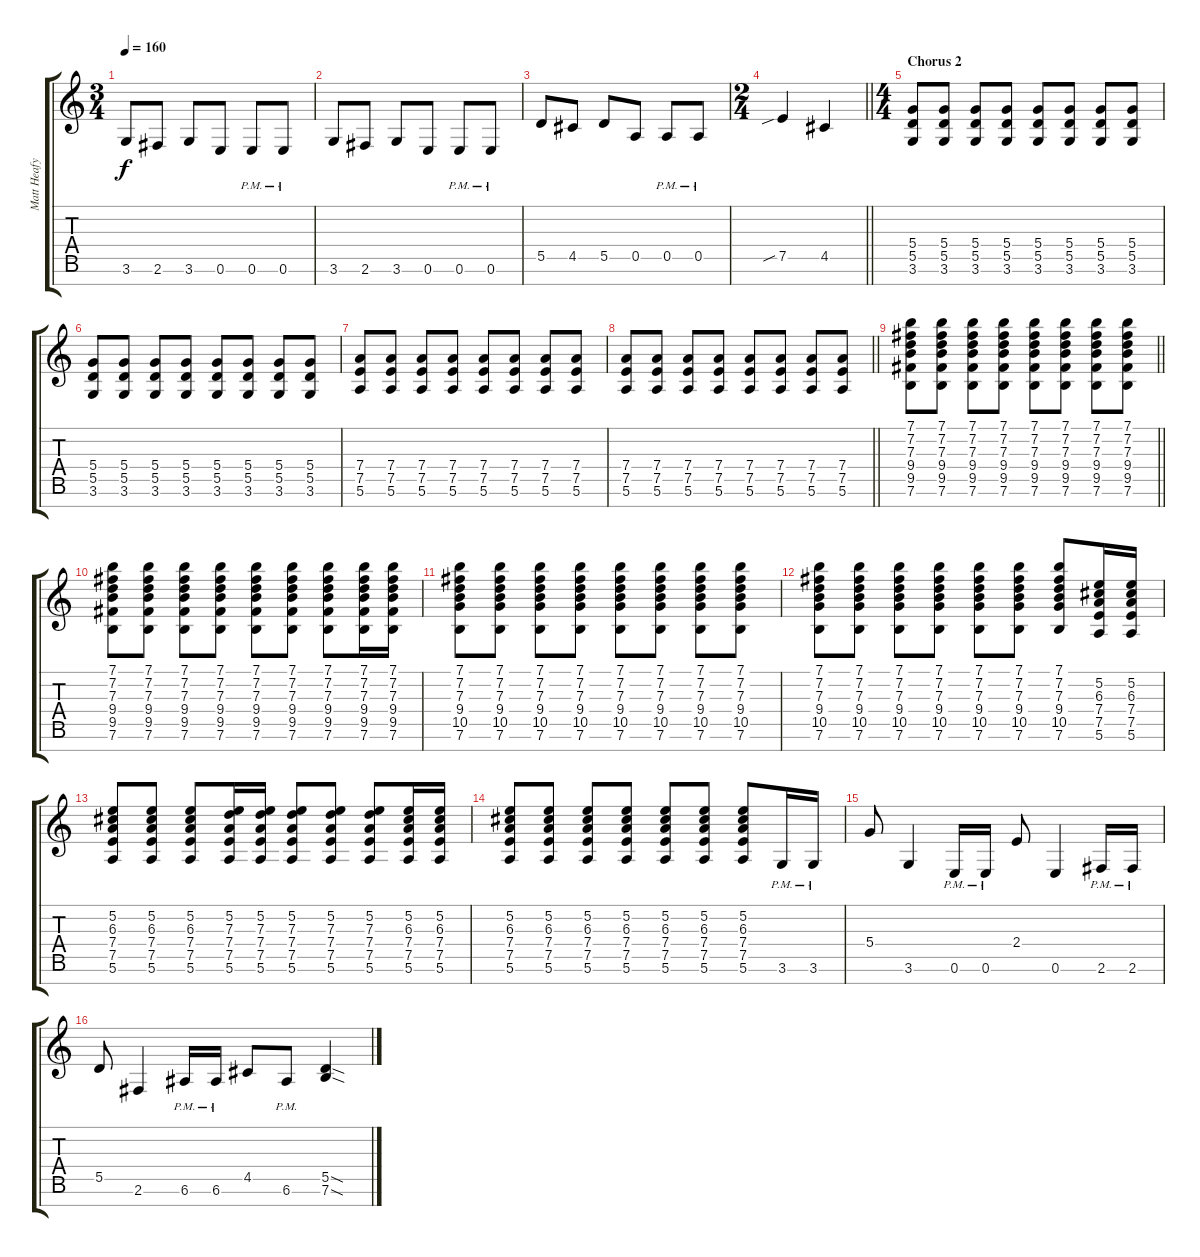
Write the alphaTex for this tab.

\track ("Matt Heafy" "Matt Heafy") {instrument distortionguitar}
\staff {score tabs}
\tuning (E4 B3 G3 D3 A2 E2 B1) {hide}
\ts (3 4)
\tempo 160
\clef g2
\ks c
3.6.8{dy f} 2.6.8 3.6.8 0.6.8 0.6{pm}.8 0.6{pm}.8 |
3.6.8 2.6.8 3.6.8 0.6.8 0.6{pm}.8 0.6{pm}.8 |
5.5.8 4.5.8 5.5.8 0.5.8 0.5{pm}.8 0.5{pm}.8 |
\ts (2 4)
\barLineRight lightlight
7.5{sib}.4 4.5.4 |
\ts (4 4)
\section ("" "Chorus 2")
(5.4 5.5 3.6).8 (5.4 5.5 3.6).8 (5.4 5.5 3.6).8 (5.4 5.5 3.6).8 (5.4 5.5 3.6).8 (5.4 5.5 3.6).8 (5.4 5.5 3.6).8 (5.4 5.5 3.6).8 |
(5.4 5.5 3.6).8 (5.4 5.5 3.6).8 (5.4 5.5 3.6).8 (5.4 5.5 3.6).8 (5.4 5.5 3.6).8 (5.4 5.5 3.6).8 (5.4 5.5 3.6).8 (5.4 5.5 3.6).8 |
(7.4 7.5 5.6).8 (7.4 7.5 5.6).8 (7.4 7.5 5.6).8 (7.4 7.5 5.6).8 (7.4 7.5 5.6).8 (7.4 7.5 5.6).8 (7.4 7.5 5.6).8 (7.4 7.5 5.6).8 |
\barLineRight lightlight
(7.4 7.5 5.6).8 (7.4 7.5 5.6).8 (7.4 7.5 5.6).8 (7.4 7.5 5.6).8 (7.4 7.5 5.6).8 (7.4 7.5 5.6).8 (7.4 7.5 5.6).8 (7.4 7.5 5.6).8 |
\section ("" "")
\barLineRight lightlight
(7.1 7.2 7.3 9.4 9.5 7.6).8 (7.1 7.2 7.3 9.4 9.5 7.6).8 (7.1 7.2 7.3 9.4 9.5 7.6).8 (7.1 7.2 7.3 9.4 9.5 7.6).8 (7.1 7.2 7.3 9.4 9.5 7.6).8 (7.1 7.2 7.3 9.4 9.5 7.6).8 (7.1 7.2 7.3 9.4 9.5 7.6).8 (7.1 7.2 7.3 9.4 9.5 7.6).8 |
(7.1 7.2 7.3 9.4 9.5 7.6).8 (7.1 7.2 7.3 9.4 9.5 7.6).8 (7.1 7.2 7.3 9.4 9.5 7.6).8 (7.1 7.2 7.3 9.4 9.5 7.6).8 (7.1 7.2 7.3 9.4 9.5 7.6).8 (7.1 7.2 7.3 9.4 9.5 7.6).8 (7.1 7.2 7.3 9.4 9.5 7.6).8 (7.1 7.2 7.3 9.4 9.5 7.6).16 (7.1 7.2 7.3 9.4 9.5 7.6).16 |
(7.1 7.2 7.3 9.4 10.5 7.6).8 (7.1 7.2 7.3 9.4 10.5 7.6).8 (7.1 7.2 7.3 9.4 10.5 7.6).8 (7.1 7.2 7.3 9.4 10.5 7.6).8 (7.1 7.2 7.3 9.4 10.5 7.6).8 (7.1 7.2 7.3 9.4 10.5 7.6).8 (7.1 7.2 7.3 9.4 10.5 7.6).8 (7.1 7.2 7.3 9.4 10.5 7.6).8 |
(7.1 7.2 7.3 9.4 10.5 7.6).8 (7.1 7.2 7.3 9.4 10.5 7.6).8 (7.1 7.2 7.3 9.4 10.5 7.6).8 (7.1 7.2 7.3 9.4 10.5 7.6).8 (7.1 7.2 7.3 9.4 10.5 7.6).8 (7.1 7.2 7.3 9.4 10.5 7.6).8 (7.1 7.2 7.3 9.4 10.5 7.6).8 (5.2 6.3 7.4 7.5 5.6).16 (5.2 6.3 7.4 7.5 5.6).16 |
(5.2 6.3 7.4 7.5 5.6).8 (5.2 6.3 7.4 7.5 5.6).8 (5.2 6.3 7.4 7.5 5.6).8 (5.2 7.3 7.4 7.5 5.6).16 (5.2 7.3 7.4 7.5 5.6).16 (5.2 7.3 7.4 7.5 5.6).8 (5.2 7.3 7.4 7.5 5.6).8 (5.2 7.3 7.4 7.5 5.6).8 (5.2 6.3 7.4 7.5 5.6).16 (5.2 6.3 7.4 7.5 5.6).16 |
(5.2 6.3 7.4 7.5 5.6).8 (5.2 6.3 7.4 7.5 5.6).8 (5.2 6.3 7.4 7.5 5.6).8 (5.2 6.3 7.4 7.5 5.6).8 (5.2 6.3 7.4 7.5 5.6).8 (5.2 6.3 7.4 7.5 5.6).8 (5.2 6.3 7.4 7.5 5.6).8 3.6{pm}.16 3.6{pm}.16 |
5.4.8 3.6.4 0.6{pm}.16 0.6{pm}.16 2.4.8 0.6.4 2.6{pm}.16 2.6{pm}.16 |
5.5.8 2.6.4 6.6{pm}.16 6.6{pm}.16 4.5.8 6.6{pm}.8 (5.5{sod} 7.6{sod}).4
